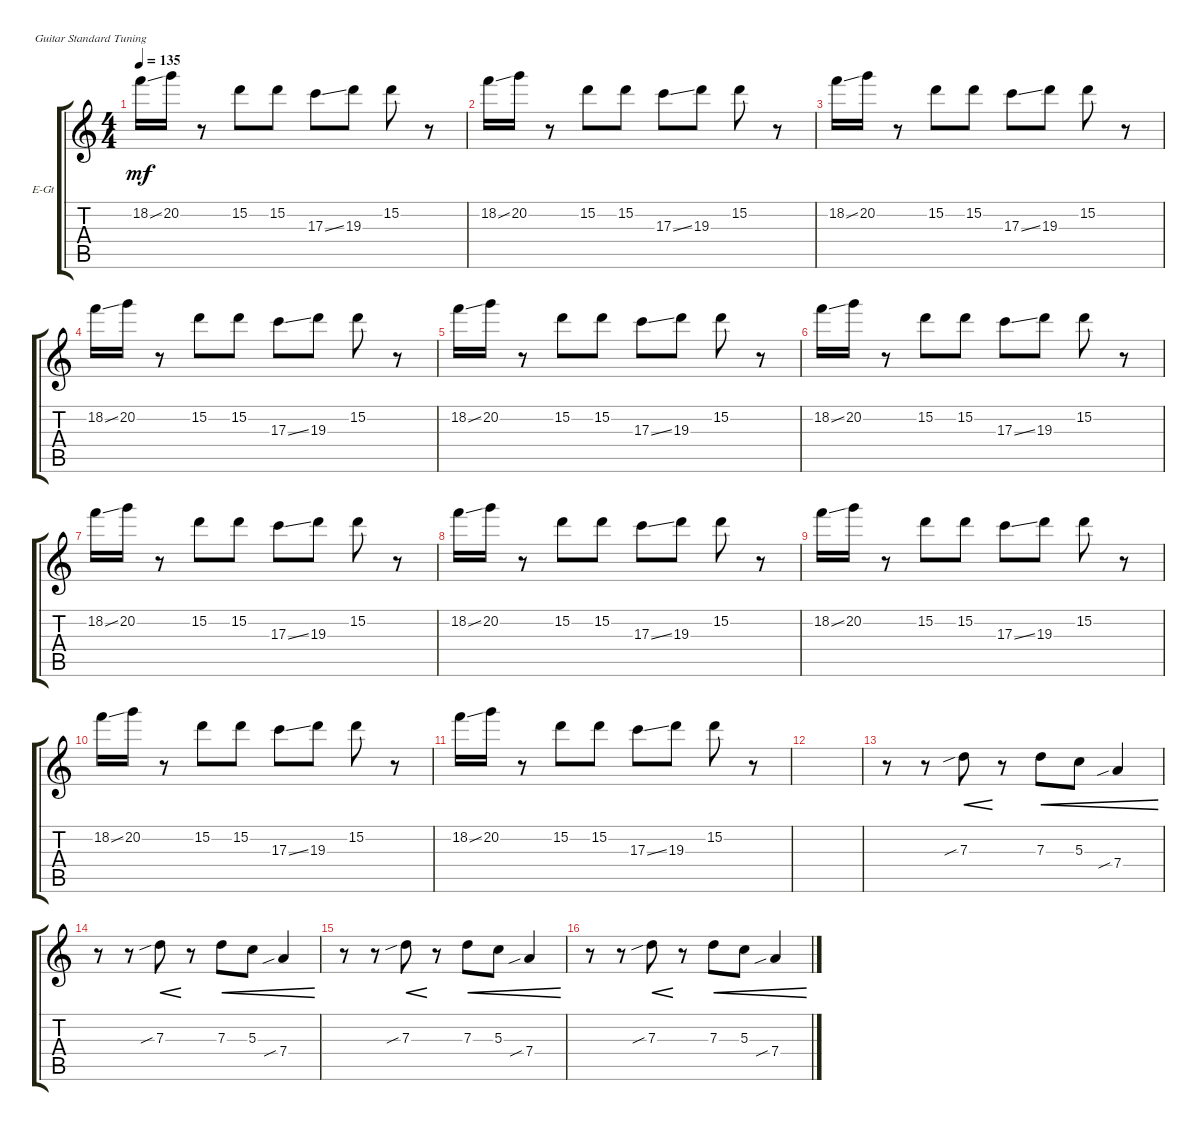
\defaultSystemsLayout 4
\bracketExtendMode groupsimilarinstruments
\firstSystemTrackNameOrientation horizontal
\otherSystemsTrackNameOrientation horizontal
\track ("Electric Guitar" "E-Gt") {instrument overdrivenguitar}
\staff {score tabs}
\tuning (E4 B3 G3 D3 A2 E2)
\ts (4 4)
\tempo 135
\clef g2
\scale
0.485477
\ks c
18.2{ss}.16{dy mf instrument overdrivenguitar} 20.2.16 r.8 15.2.8 15.2.8 17.3{ss}.8 19.3.8 15.2.8 r.8 |
\scale
0.257261 18.2{ss}.16 20.2.16 r.8 15.2.8 15.2.8 17.3{ss}.8 19.3.8 15.2.8 r.8 |
\scale
0.257261 18.2{ss}.16 20.2.16 r.8 15.2.8 15.2.8 17.3{ss}.8 19.3.8 15.2.8 r.8 |
\scale
0.333333 18.2{ss}.16 20.2.16 r.8 15.2.8 15.2.8 17.3{ss}.8 19.3.8 15.2.8 r.8 |
\scale
0.333333 18.2{ss}.16 20.2.16 r.8 15.2.8 15.2.8 17.3{ss}.8 19.3.8 15.2.8 r.8 |
\scale
0.333333 18.2{ss}.16 20.2.16 r.8 15.2.8 15.2.8 17.3{ss}.8 19.3.8 15.2.8 r.8 |
\scale
0.333333 18.2{ss}.16 20.2.16 r.8 15.2.8 15.2.8 17.3{ss}.8 19.3.8 15.2.8 r.8 |
\scale
0.333333 18.2{ss}.16 20.2.16 r.8 15.2.8 15.2.8 17.3{ss}.8 19.3.8 15.2.8 r.8 |
\scale
0.333333 18.2{ss}.16 20.2.16 r.8 15.2.8 15.2.8 17.3{ss}.8 19.3.8 15.2.8 r.8 |
\scale
0.333333 18.2{ss}.16 20.2.16 r.8 15.2.8 15.2.8 17.3{ss}.8 19.3.8 15.2.8 r.8 |
\scale
0.333333 18.2{ss}.16 20.2.16 r.8 15.2.8 15.2.8 17.3{ss}.8 19.3.8 15.2.8 r.8 |
\scale
0.333333 |
r.8 r.8 7.3{sib}.8{cre} r.8 7.3.8{cre} 5.3.8{cre} 7.4{sib}.4{cre} |
r.8 r.8 7.3{sib}.8{cre} r.8 7.3.8{cre} 5.3.8{cre} 7.4{sib}.4{cre} |
r.8 r.8 7.3{sib}.8{cre} r.8 7.3.8{cre} 5.3.8{cre} 7.4{sib}.4{cre} |
r.8 r.8 7.3{sib}.8{cre} r.8 7.3.8{cre} 5.3.8{cre} 7.4{sib}.4{cre}
